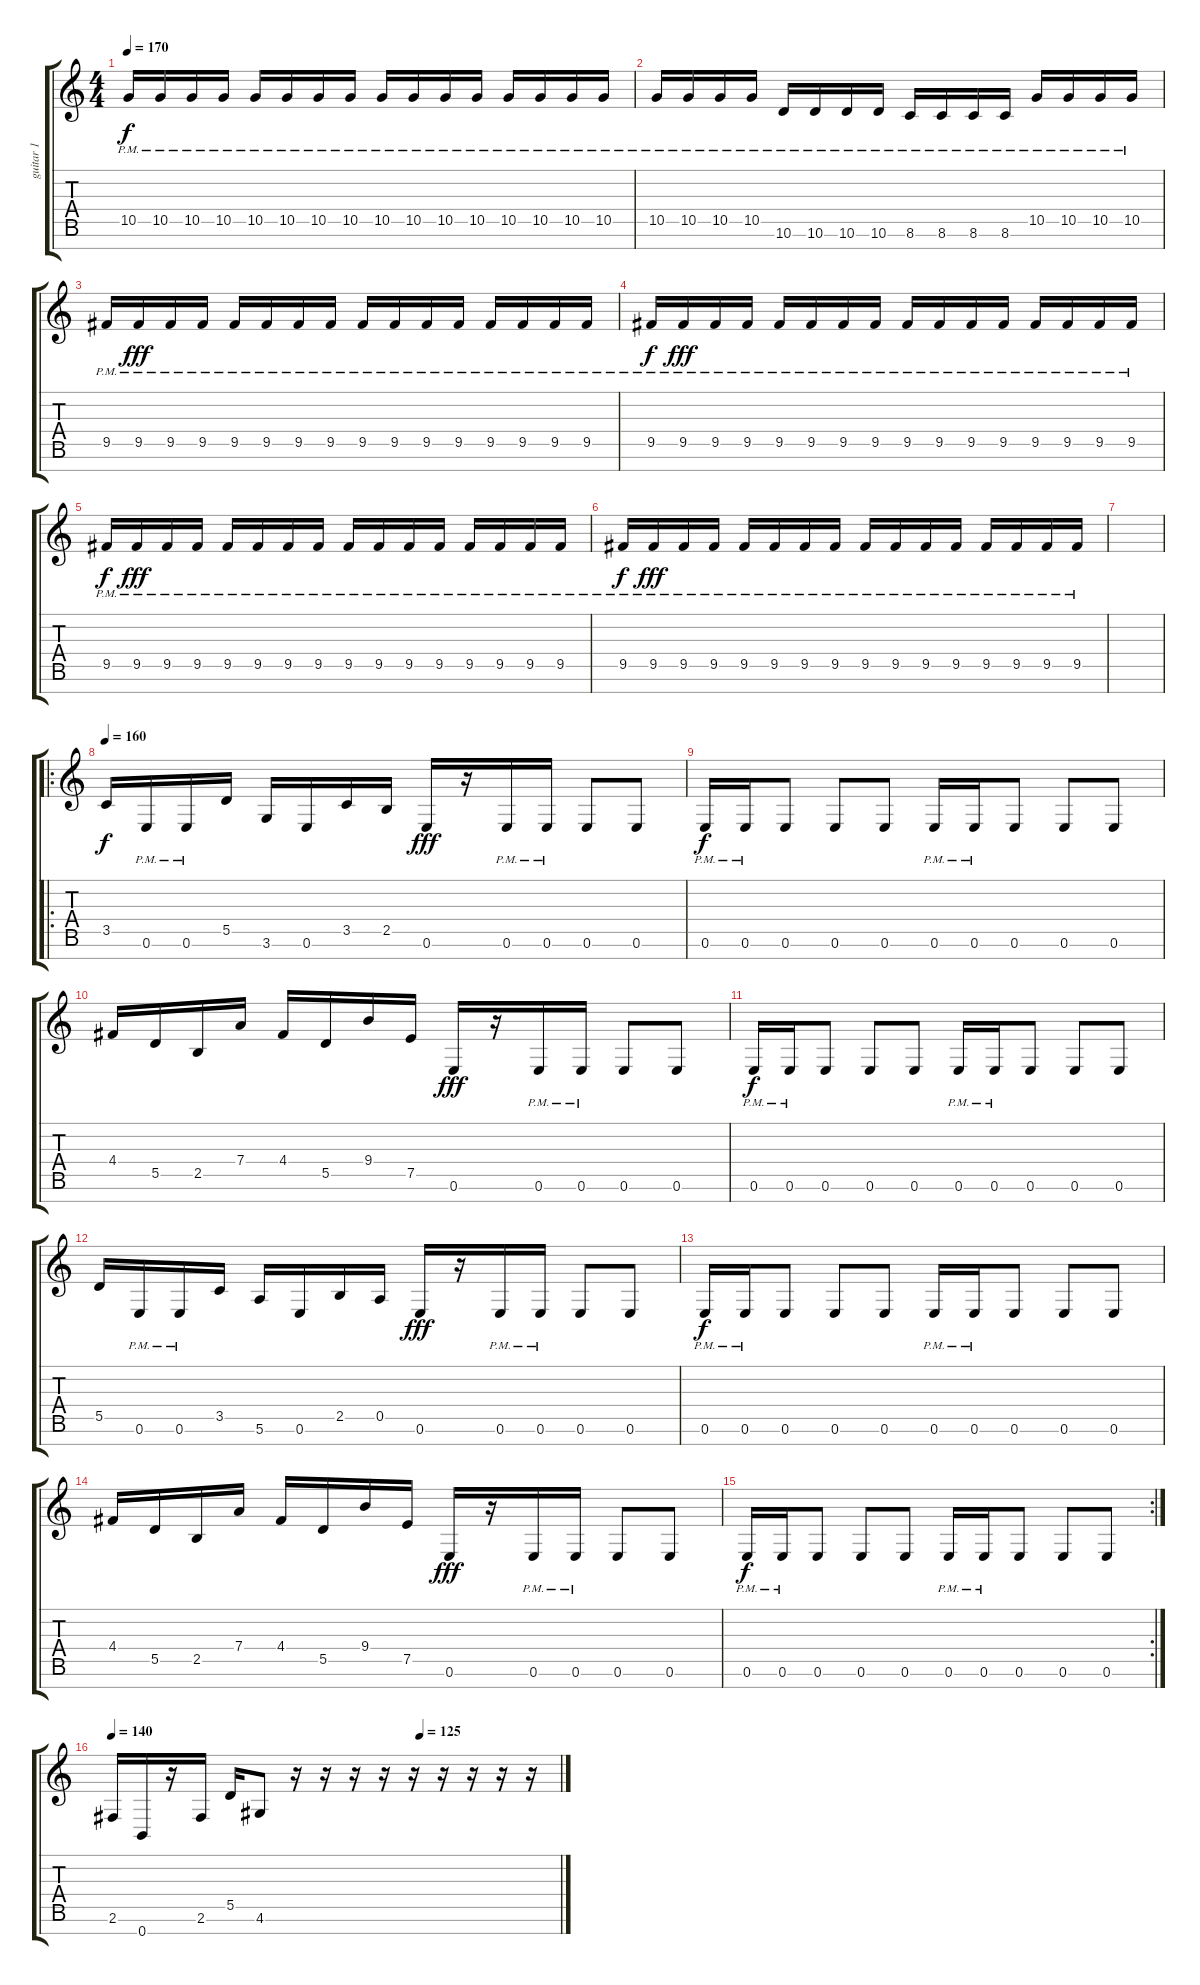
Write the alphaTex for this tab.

\track ("guitar 1" "guitar 1") {instrument acousticguitarsteel}
\staff {score tabs}
\tuning (E4 B3 G3 D3 A2 E2 B1) {hide}
\ts (4 4)
\tempo 170
\clef g2
\ks c
10.5{pm}.16{dy f} 10.5{pm}.16 10.5{pm}.16 10.5{pm}.16 10.5{pm}.16 10.5{pm}.16 10.5{pm}.16 10.5{pm}.16 10.5{pm}.16 10.5{pm}.16 10.5{pm}.16 10.5{pm}.16 10.5{pm}.16 10.5{pm}.16 10.5{pm}.16 10.5{pm}.16 |
10.5{pm}.16 10.5{pm}.16 10.5{pm}.16 10.5{pm}.16 10.6{pm}.16 10.6{pm}.16 10.6{pm}.16 10.6{pm}.16 8.6{pm}.16 8.6{pm}.16 8.6{pm}.16 8.6{pm}.16 10.5{pm}.16 10.5{pm}.16 10.5{pm}.16 10.5{pm}.16 |
9.5{pm}.16 9.5{pm}.16{dy fff} 9.5{pm}.16 9.5{pm}.16 9.5{pm}.16 9.5{pm}.16 9.5{pm}.16 9.5{pm}.16 9.5{pm}.16 9.5{pm}.16 9.5{pm}.16 9.5{pm}.16 9.5{pm}.16 9.5{pm}.16 9.5{pm}.16 9.5{pm}.16 |
9.5{pm}.16{dy f} 9.5{pm}.16{dy fff} 9.5{pm}.16 9.5{pm}.16 9.5{pm}.16 9.5{pm}.16 9.5{pm}.16 9.5{pm}.16 9.5{pm}.16 9.5{pm}.16 9.5{pm}.16 9.5{pm}.16 9.5{pm}.16 9.5{pm}.16 9.5{pm}.16 9.5{pm}.16 |
9.5{pm}.16{dy f} 9.5{pm}.16{dy fff} 9.5{pm}.16 9.5{pm}.16 9.5{pm}.16 9.5{pm}.16 9.5{pm}.16 9.5{pm}.16 9.5{pm}.16 9.5{pm}.16 9.5{pm}.16 9.5{pm}.16 9.5{pm}.16 9.5{pm}.16 9.5{pm}.16 9.5{pm}.16 |
9.5{pm}.16{dy f} 9.5{pm}.16{dy fff} 9.5{pm}.16 9.5{pm}.16 9.5{pm}.16 9.5{pm}.16 9.5{pm}.16 9.5{pm}.16 9.5{pm}.16 9.5{pm}.16 9.5{pm}.16 9.5{pm}.16 9.5{pm}.16 9.5{pm}.16 9.5{pm}.16 9.5{pm}.16 |
|
\ro
\tempo 160
3.5.16{dy f} 0.6{pm}.16 0.6{pm}.16 5.5.16 3.6.16 0.6.16 3.5.16 2.5.16 0.6.16{dy fff} r.16 0.6{pm}.16 0.6{pm}.16 0.6.8 0.6.8 |
0.6{pm}.16{dy f} 0.6{pm}.16 0.6.8 0.6.8 0.6.8 0.6{pm}.16 0.6{pm}.16 0.6.8 0.6.8 0.6.8 |
4.4.16 5.5.16 2.5.16 7.4.16 4.4.16 5.5.16 9.4.16 7.5.16 0.6.16{dy fff} r.16 0.6{pm}.16 0.6{pm}.16 0.6.8 0.6.8 |
0.6{pm}.16{dy f} 0.6{pm}.16 0.6.8 0.6.8 0.6.8 0.6{pm}.16 0.6{pm}.16 0.6.8 0.6.8 0.6.8 |
5.5.16 0.6{pm}.16 0.6{pm}.16 3.5.16 5.6.16 0.6.16 2.5.16 0.5.16 0.6.16{dy fff} r.16 0.6{pm}.16 0.6{pm}.16 0.6.8 0.6.8 |
0.6{pm}.16{dy f} 0.6{pm}.16 0.6.8 0.6.8 0.6.8 0.6{pm}.16 0.6{pm}.16 0.6.8 0.6.8 0.6.8 |
4.4.16 5.5.16 2.5.16 7.4.16 4.4.16 5.5.16 9.4.16 7.5.16 0.6.16{dy fff} r.16 0.6{pm}.16 0.6{pm}.16 0.6.8 0.6.8 |
\rc 2
0.6{pm}.16{dy f} 0.6{pm}.16 0.6.8 0.6.8 0.6.8 0.6{pm}.16 0.6{pm}.16 0.6.8 0.6.8 0.6.8 |
\tempo 140
\tempo (125 0.6875)
2.6.16 0.7.16 r.16 2.6.16 5.5.16 4.6.8 r.16 r.16 r.16 r.16 r.16 r.16 r.16 r.16 r.16
